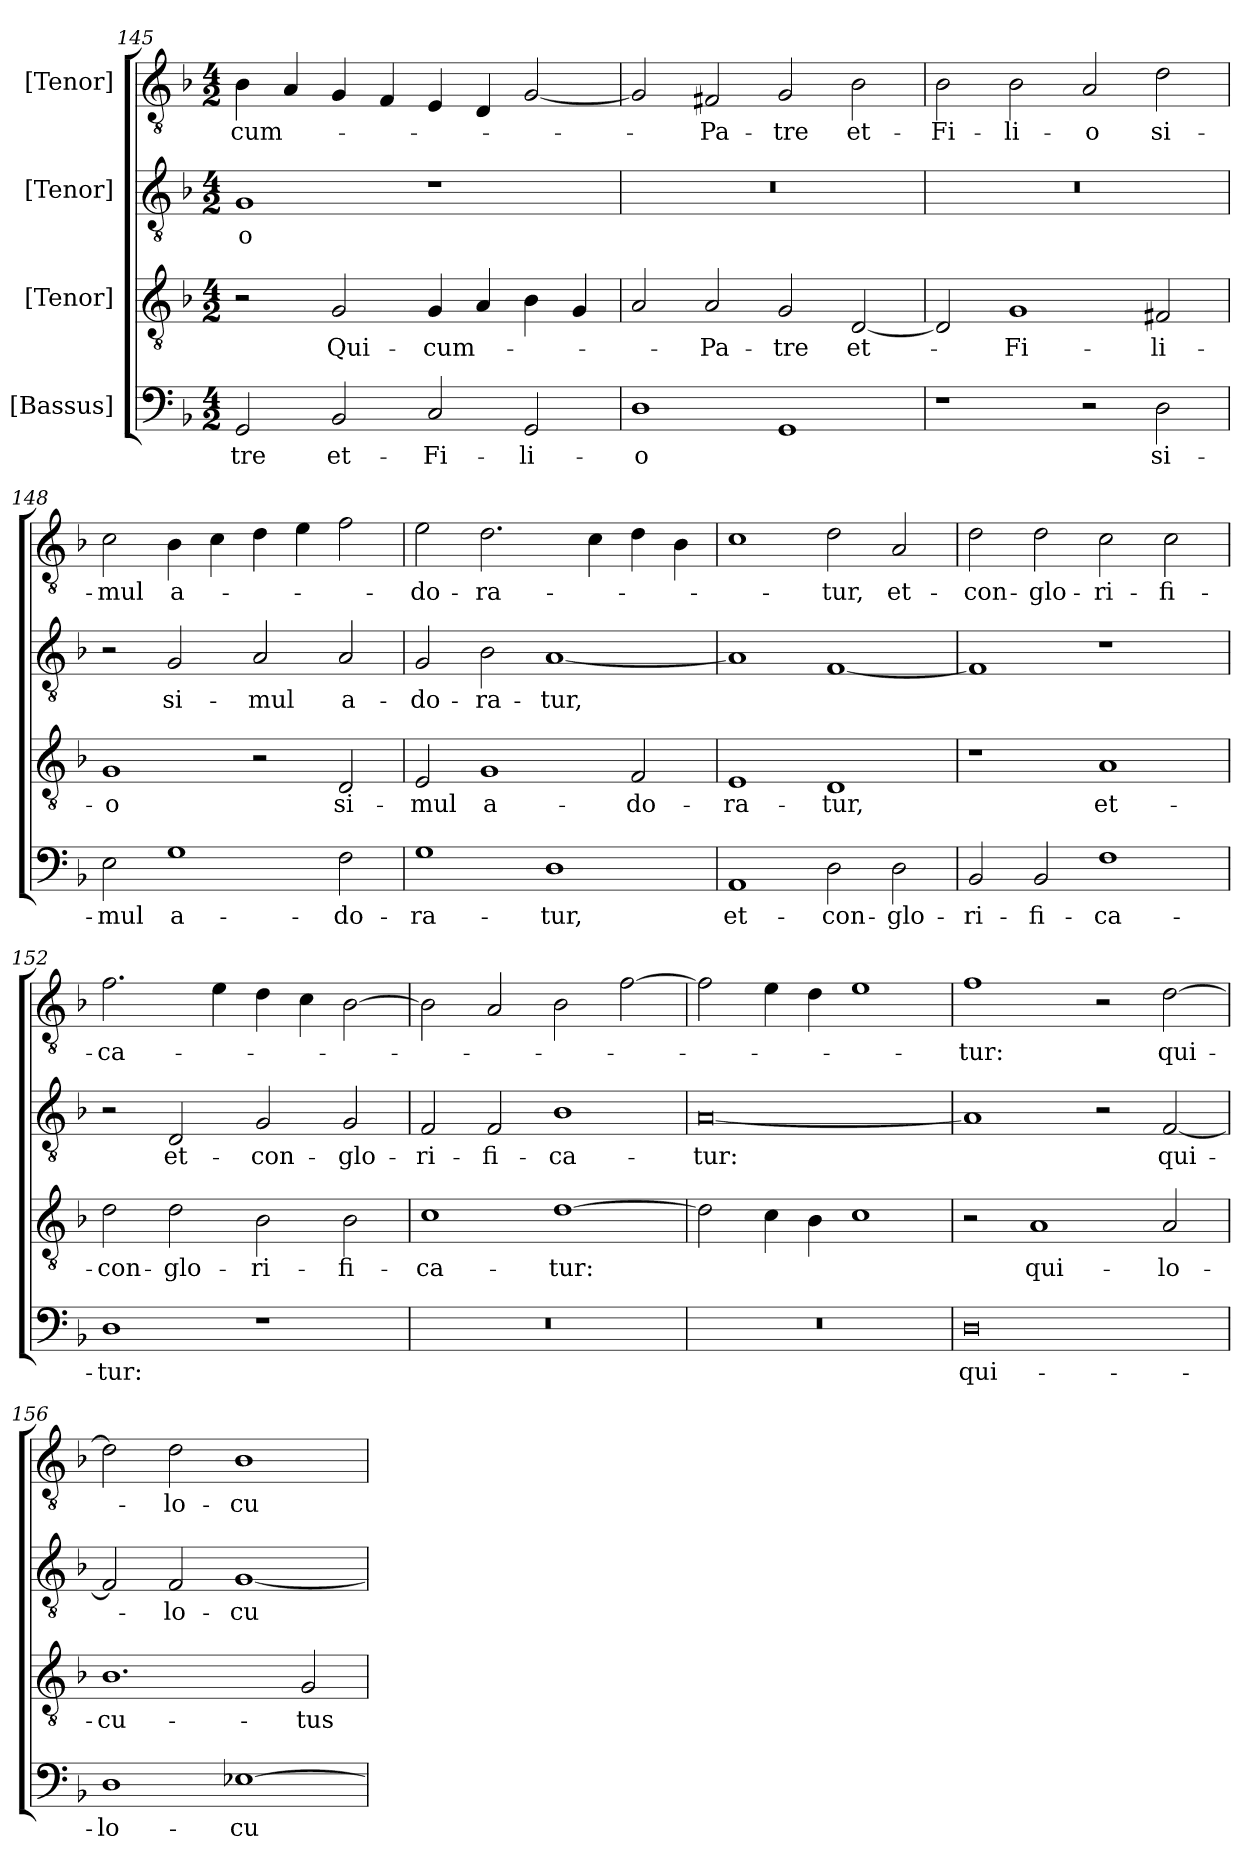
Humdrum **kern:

**kern	**text	**kern	**text	**kern	**text	**kern	**text
*part4	*part4	*part3	*part3	*part2	*part2	*part1	*part1
*staff4	*staff4	*staff3	*staff3	*staff2	*staff2	*staff1	*staff1
*I"[Bassus]	*	*I"[Tenor]	*	*I"[Tenor]	*	*I"[Tenor]	*
*clefF4	*	*clefGv2	*	*clefGv2	*	*clefGv2	*
*k[b-]	*	*k[b-]	*	*k[b-]	*	*k[b-]	*
*M4/2	*	*M4/2	*	*M4/2	*	*M4/2	*
=145	=145	=145	=145	=145	=145	=145	=145
2GG/	-tre	2r	.	1G/	-o	4B-\	cum-
.	.	.	.	.	.	4A/	.
2BB-/	et-	2G/	Qui-	.	.	4G/	.
.	.	.	.	.	.	4F/	.
2C/	Fi-	4G/	cum-	1r	.	4E/	.
.	.	4A/	.	.	.	4D/	.
2GG/	-li-	4B-\	.	.	.	[2G/	.
.	.	4G/	.	.	.	.	.
=146	=146	=146	=146	=146	=146	=146	=146
1D\	-o	2A/	.	0r	.	2G/]	.
.	.	2A/	Pa-	.	.	2F#X/	Pa-
1GG/	.	2G/	-tre	.	.	2G/	-tre
.	.	[2D/	et-	.	.	2B-\	et-
=147	=147	=147	=147	=147	=147	=147	=147
1r	.	2D/]	.	0r	.	2B-\	Fi-
.	.	1G/	Fi-	.	.	2B-\	-li-
2r	.	.	.	.	.	2A/	-o
2D\	si-	2F#X/	-li-	.	.	2d\	si-
=148	=148	=148	=148	=148	=148	=148	=148
2E\	-mul	1G/	-o	2r	.	2c\	-mul
1G\	a-	.	.	2G/	si-	4B-\	a-
.	.	.	.	.	.	4c\	.
.	.	2r	.	2A/	-mul	4d\	.
.	.	.	.	.	.	4e\	.
2F\	-do-	2D/	si-	2A/	a-	2f\	.
=149	=149	=149	=149	=149	=149	=149	=149
1G\	-ra-	2E/	-mul	2G/	-do-	2e\	-do-
.	.	1G/	a-	2B-\	-ra-	2.d\	-ra-
1D\	-tur,	.	.	[1A/	-tur,	.	.
.	.	.	.	.	.	4c\	.
.	.	2F/	-do-	.	.	4d\	.
.	.	.	.	.	.	4B-\	.
=150	=150	=150	=150	=150	=150	=150	=150
1AA/	et-	1E/	-ra-	1A/]	.	1c\	.
2D\	con-	1D/	-tur,	[1F/	.	2d\	-tur,
2D\	-glo-	.	.	.	.	2A/	et-
=151	=151	=151	=151	=151	=151	=151	=151
2BB-/	-ri-	1r	.	1F/]	.	2d\	con-
2BB-/	-fi-	.	.	.	.	2d\	-glo-
1F\	-ca-	1A/	et-	1r	.	2c\	-ri-
.	.	.	.	.	.	2c\	-fi-
=152	=152	=152	=152	=152	=152	=152	=152
1D\	-tur:	2d\	con-	2r	.	2.f\	-ca-
.	.	2d\	-glo-	2D/	et-	.	.
.	.	.	.	.	.	4e\	.
1r	.	2B-\	-ri-	2G/	con-	4d\	.
.	.	.	.	.	.	4c\	.
.	.	2B-\	-fi-	2G/	-glo-	[2B-\	.
=153	=153	=153	=153	=153	=153	=153	=153
0r	.	1c\	-ca-	2F/	-ri-	2B-\]	.
.	.	.	.	2F/	-fi-	2A/	.
.	.	[1d\	-tur:	1B-\	-ca-	2B-\	.
.	.	.	.	.	.	[2f\	.
=154	=154	=154	=154	=154	=154	=154	=154
0r	.	2d\]	.	[0A/	-tur:	2f\]	.
.	.	4c\	.	.	.	4e\	.
.	.	4B-\	.	.	.	4d\	.
.	.	1c\	.	.	.	1e\	.
=155	=155	=155	=155	=155	=155	=155	=155
0D\	qui-	2r	.	1A/]	.	1f\	-tur:
.	.	1A/	qui-	.	.	.	.
.	.	.	.	2r	.	2r	.
.	.	2A/	lo-	[2F/	qui-	[2d\	qui-
=156	=156	=156	=156	=156	=156	=156	=156
1D\	lo-	1.B-\	-cu-	2F/]	.	2d\]	.
.	.	.	.	2F/	lo-	2d\	lo-
[1E-X\	-cu-	.	.	[1G/	-cu-	1B-\	-cu-
.	.	2G/	-tus	.	.	.	.
=	=	=	=	=	=	=	=
*-	*-	*-	*-	*-	*-	*-	*-
